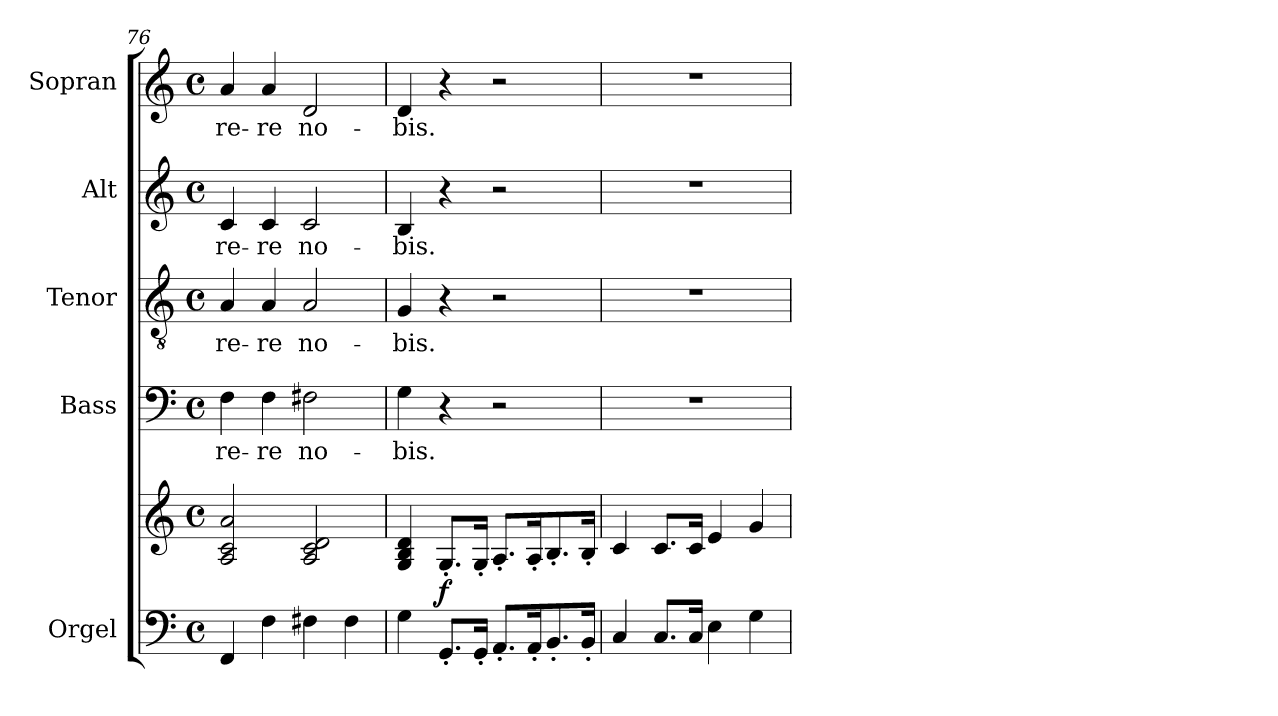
**kern	**kern	**dynam	**kern	**text	**kern	**text	**kern	**text	**kern	**text
*part5	*part5	*part5	*part4	*part4	*part3	*part3	*part2	*part2	*part1	*part1
*staff6	*staff5	*staff5/6	*staff4	*staff4	*staff3	*staff3	*staff2	*staff2	*staff1	*staff1
*I"Orgel	*	*	*I"Bass	*	*I"Tenor	*	*I"Alt	*	*I"Sopran	*
*I'Org.	*	*	*I'B.	*	*I'T.	*	*I'A.	*	*I'S.	*
!!LO:PB:g=z
*clefF4	*clefG2	*	*clefF4	*	*clefGv2	*	*clefG2	*	*clefG2	*
*k[]	*k[]	*	*k[]	*	*k[]	*	*k[]	*	*k[]	*
*C:	*C:	*	*C:	*	*C:	*	*C:	*	*C:	*
*M4/4	*M4/4	*	*M4/4	*	*M4/4	*	*M4/4	*	*M4/4	*
*met(c)	*met(c)	*	*met(c)	*	*met(c)	*	*met(c)	*	*met(c)	*
=76	=76	=76	=76	=76	=76	=76	=76	=76	=76	=76
!	!	!	!	!LO:LY:b	!	!LO:LY:b	!	!LO:LY:b	!	!LO:LY:b
4FF/	2A/ 2c/ 2a/	.	4F\	-re-	4A/	-re-	4c/	-re-	4a/	-re-
!	!	!	!	!LO:LY:b	!	!LO:LY:b	!	!LO:LY:b	!	!LO:LY:b
4F\	.	.	4F\	-re	4A/	-re	4c/	-re	4a/	-re
!	!	!	!	!LO:LY:b	!	!LO:LY:b	!	!LO:LY:b	!	!LO:LY:b
4F#X\	2A/ 2c/ 2d/	.	2F#X\	no-	2A/	no-	2c/	no-	2d/	no-
4F#\	.	.	.	.	.	.	.	.	.	.
=77	=77	=77	=77	=77	=77	=77	=77	=77	=77	=77
!	!	!	!	!LO:LY:b	!	!LO:LY:b	!	!LO:LY:b	!	!LO:LY:b
4G\	4G/ 4B/ 4d/	.	4G\	-bis.	4G/	-bis.	4B/	-bis.	4d/	-bis.
!	!	!LO:DY:b	!	!	!	!	!	!	!	!
8.GG'</L	8.G'</L	f	4r	.	4r	.	4r	.	4r	.
16GG'</Jk	16G'</Jk	.	.	.	.	.	.	.	.	.
8.AA'</L	8.A'</L	.	2r	.	2r	.	2r	.	2r	.
16AA'</k	16A'</k	.	.	.	.	.	.	.	.	.
8.BB'</	8.B'</	.	.	.	.	.	.	.	.	.
16BB'</Jk	16B'</Jk	.	.	.	.	.	.	.	.	.
=78	=78	=78	=78	=78	=78	=78	=78	=78	=78	=78
4C/	4c/	.	1r	.	1r	.	1r	.	1r	.
8.C/L	8.c/L	.	.	.	.	.	.	.	.	.
16C/Jk	16c/Jk	.	.	.	.	.	.	.	.	.
4E\	4e/	.	.	.	.	.	.	.	.	.
4G\	4g/	.	.	.	.	.	.	.	.	.
=	=	=	=	=	=	=	=	=	=	=
*-	*-	*-	*-	*-	*-	*-	*-	*-	*-	*-
